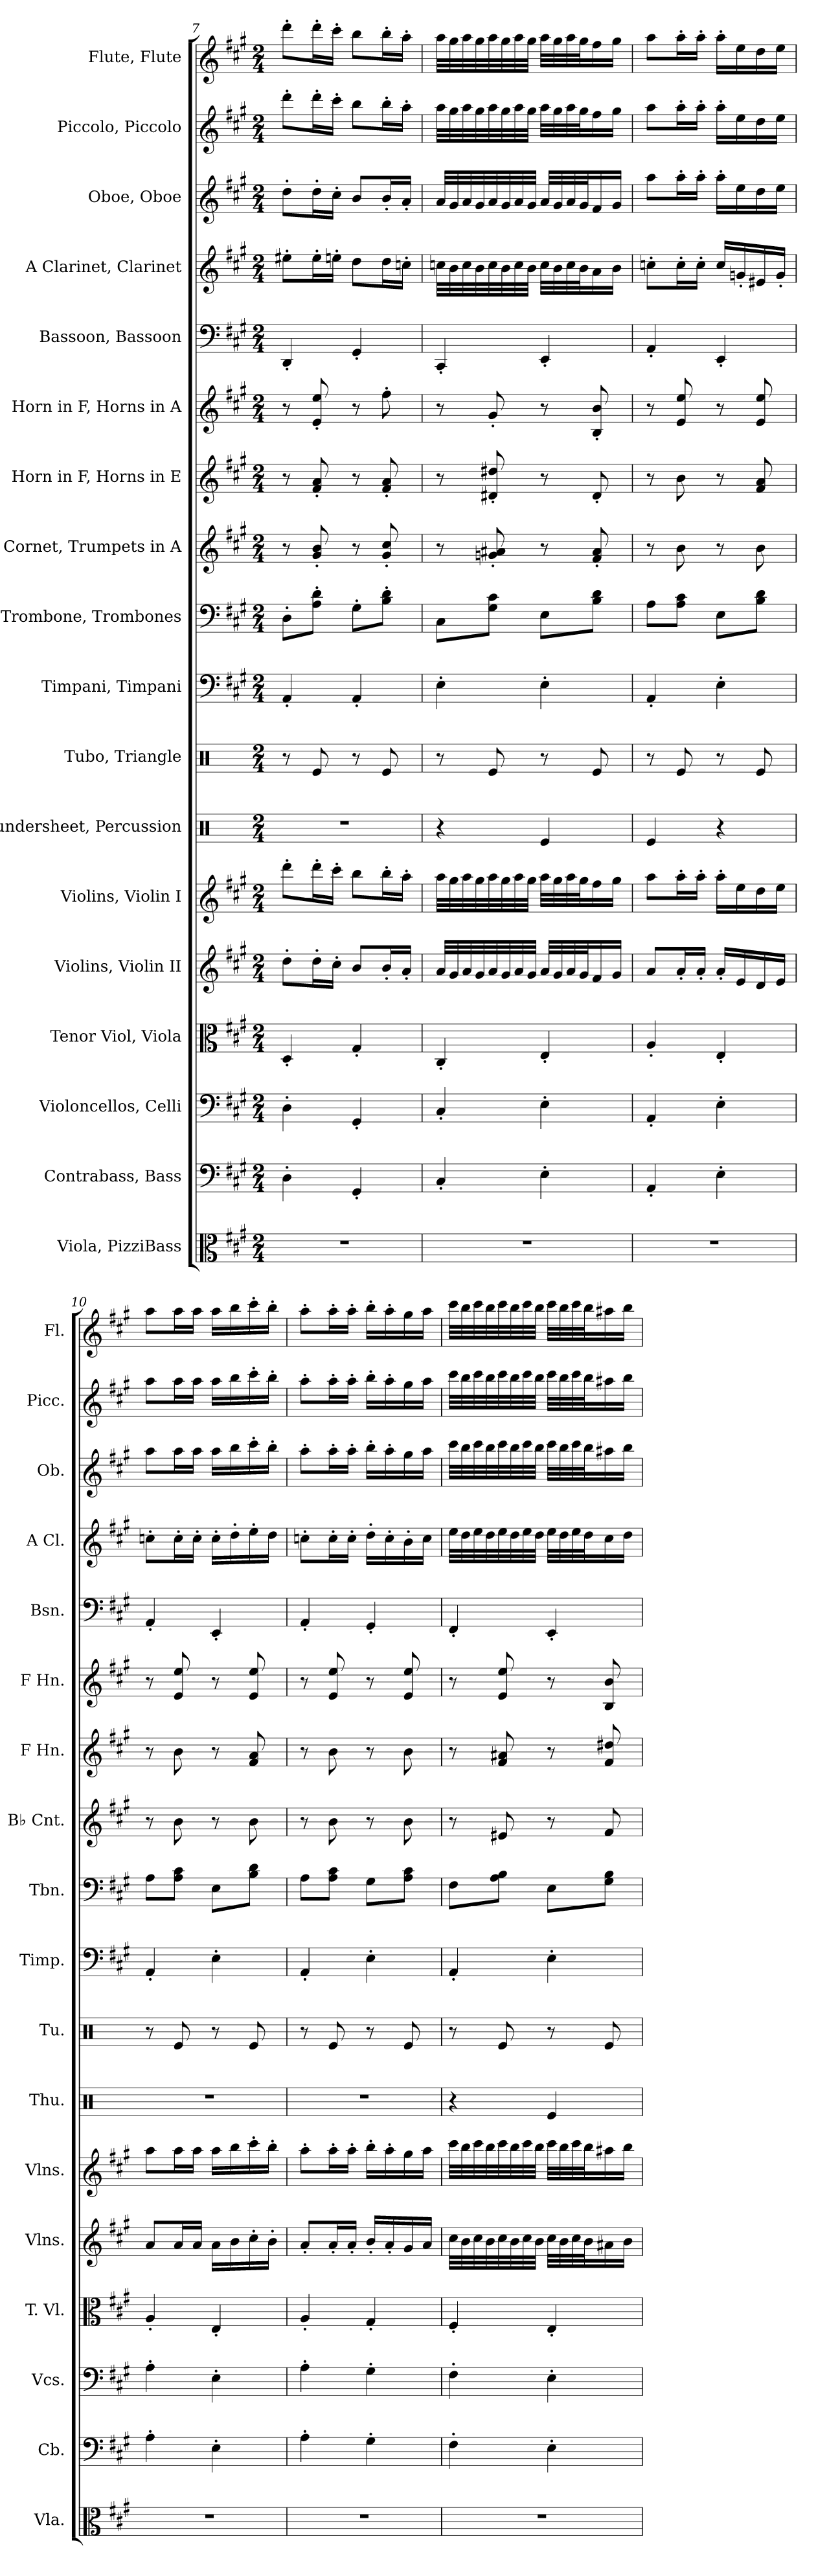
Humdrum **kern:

**kern	**kern	**kern	**kern	**kern	**kern	**kern	**kern	**kern	**kern	**kern	**kern	**kern	**kern	**kern	**kern	**kern	**kern
*part18	*part17	*part16	*part15	*part14	*part13	*part12	*part11	*part10	*part9	*part8	*part7	*part6	*part5	*part4	*part3	*part2	*part1
*staff18	*staff17	*staff16	*staff15	*staff14	*staff13	*staff12	*staff11	*staff10	*staff9	*staff8	*staff7	*staff6	*staff5	*staff4	*staff3	*staff2	*staff1
*I"Viola, PizziBass	*I"Contrabass, Bass	*I"Violoncellos, Celli	*I"Tenor Viol, Viola	*I"Violins, Violin II	*I"Violins, Violin I	*I"Thundersheet, Percussion	*I"Tubo, Triangle	*I"Timpani, Timpani	*I"Trombone, Trombones	*I"B♭ Cornet, Trumpets in A	*I"Horn in F, Horns in E	*I"Horn in F, Horns in A	*I"Bassoon, Bassoon	*I"A Clarinet, Clarinet	*I"Oboe, Oboe	*I"Piccolo, Piccolo	*I"Flute, Flute
*I'Vla.	*I'Cb.	*I'Vcs.	*I'T. Vl.	*I'Vlns.	*I'Vlns.	*I'Thu.	*I'Tu.	*I'Timp.	*I'Tbn.	*I'B♭ Cnt.	*I'F Hn.	*I'F Hn.	*I'Bsn.	*I'A Cl.	*I'Ob.	*I'Picc.	*I'Fl.
!!LO:PB:g=z
*clefC3	*clefF4	*clefF4	*clefC3	*clefG2	*clefG2	*clefX	*clefX	*clefF4	*clefF4	*clefG2	*clefG2	*clefG2	*clefF4	*clefG2	*clefG2	*clefG2	*clefG2
*	*ITrd7c12	*	*	*	*	*	*	*	*	*ITrd1c2	*ITrd4c7	*ITrd4c7	*	*ITrd2c3	*	*ITrd-7c-12	*
*k[f#c#g#]	*k[f#c#g#]	*k[f#c#g#]	*k[f#c#g#]	*k[f#c#g#]	*k[f#c#g#]	*k[]	*k[]	*k[f#c#g#]	*k[f#c#g#]	*k[f#]	*k[f#c#]	*k[f#c#]	*k[f#c#g#]	*k[f#c#g#d#a#e#]	*k[f#c#g#]	*k[f#c#g#]	*k[f#c#g#]
*M2/4	*M2/4	*M2/4	*M2/4	*M2/4	*M2/4	*M2/4	*M2/4	*M2/4	*M2/4	*M2/4	*M2/4	*M2/4	*M2/4	*M2/4	*M2/4	*M2/4	*M2/4
=7	=7	=7	=7	=7	=7	=7	=7	=7	=7	=7	=7	=7	=7	=7	=7	=7	=7
2r	4DD'\	4D'\	4D'/	8dd'\L	8ddd'\L	2r	8r	4AA'/	8D'\L	8r	8r	8r	4DD'/	8cc##X'\L	8dd'\L	8dddd'\L	8ddd'\L
.	.	.	.	16dd'\L	16ddd'\L	.	8Re/	.	8A\' 8d\'J	8f#/' 8a/'	8B/' 8d/'	8A/' 8a/'	.	16cc##'\L	16dd'\L	16dddd'\L	16ddd'\L
.	.	.	.	16cc#'\JJ	16ccc#'\JJ	.	.	.	.	.	.	.	.	16cc#X'\JJ	16cc#'\JJ	16cccc#'\JJ	16ccc#'\JJ
.	4GGG#'/	4GG#'/	4G#'/	8b/L	8bb\L	.	8r	4AA'/	8G#'\L	8r	8r	8r	4GG#'/	8b\L	8b/L	8bbb\L	8bb\L
.	.	.	.	16b'/L	16bb'\L	.	8Re/	.	8B\' 8d\'J	8f#/' 8b/'	8B/' 8d/'	8b'\	.	16b\L	16b'/L	16bbb'\L	16bb'\L
.	.	.	.	16a'/JJ	16aa'\JJ	.	.	.	.	.	.	.	.	16an'\JJ	16a'/JJ	16aaa'\JJ	16aa'\JJ
=8	=8	=8	=8	=8	=8	=8	=8	=8	=8	=8	=8	=8	=8	=8	=8	=8	=8
2r	4CC#'/	4C#'/	4C#'/	32a/LLL	32aa\LLL	4r	8r	4E'\	8C#\L	8r	8r	8r	4CC#'/	32an\LLL	32a/LLL	32aaa\LLL	32aa\LLL
.	.	.	.	32g#/	32gg#\	.	.	.	.	.	.	.	.	32g#\	32g#/	32ggg#\	32gg#\
.	.	.	.	32a/	32aa\	.	.	.	.	.	.	.	.	32a\	32a/	32aaa\	32aa\
.	.	.	.	32g#/	32gg#\	.	.	.	.	.	.	.	.	32g#\	32g#/	32ggg#\	32gg#\
.	.	.	.	32a/	32aa\	.	8Re/	.	8G#\ 8c#\J	8fn/' 8g#X/'	8G#X/' 8g#X/'	8c#'/	.	32a\	32a/	32aaa\	32aa\
.	.	.	.	32g#/	32gg#\	.	.	.	.	.	.	.	.	32g#\	32g#/	32ggg#\	32gg#\
.	.	.	.	32a/	32aa\	.	.	.	.	.	.	.	.	32a\	32a/	32aaa\	32aa\
.	.	.	.	32g#/JJJ	32gg#\JJJ	.	.	.	.	.	.	.	.	32g#\JJJ	32g#/JJJ	32ggg#\JJJ	32gg#\JJJ
.	4EE'\	4E'\	4E'/	32a/LLL	32aa\LLL	4Re/	8r	4E'\	8E\L	8r	8r	8r	4EE'/	32a\LLL	32a/LLL	32aaa\LLL	32aa\LLL
.	.	.	.	32g#/	32gg#\	.	.	.	.	.	.	.	.	32g#\	32g#/	32ggg#\	32gg#\
.	.	.	.	32a/	32aa\	.	.	.	.	.	.	.	.	32a\	32a/	32aaa\	32aa\
.	.	.	.	32g#/J	32gg#\J	.	.	.	.	.	.	.	.	32g#\J	32g#/J	32ggg#\J	32gg#\J
.	.	.	.	16f#/	16ff#\	.	8Re/	.	8B\ 8d\J	8e/' 8g#/'	8G#'/	8E/' 8e/'	.	16f#\	16f#/	16fff#\	16ff#\
.	.	.	.	16g#/JJ	16gg#\JJ	.	.	.	.	.	.	.	.	16g#\JJ	16g#/JJ	16ggg#\JJ	16gg#\JJ
=9	=9	=9	=9	=9	=9	=9	=9	=9	=9	=9	=9	=9	=9	=9	=9	=9	=9
2r	4AAA'/	4AA'/	4A'/	8a/L	8aa\L	4Re/	8r	4AA'/	8A\L	8r	8r	8r	4AA'/	8an'\L	8aa\L	8aaa\L	8aa\L
.	.	.	.	16a'/L	16aa'\L	.	8Re/	.	8A\ 8c#\J	8a\	8e\	8A/ 8a/	.	16a'\L	16aa'\L	16aaa'\L	16aa'\L
.	.	.	.	16a'/JJ	16aa'\JJ	.	.	.	.	.	.	.	.	16a'\JJ	16aa'\JJ	16aaa'\JJ	16aa'\JJ
.	4EE'\	4E'\	4E'/	16a'/LL	16aa'\LL	4r	8r	4E'\	8E\L	8r	8r	8r	4EE'/	16a/LL	16aa'\LL	16aaa'\LL	16aa'\LL
.	.	.	.	16e/	16ee\	.	.	.	.	.	.	.	.	16en'/	16ee\	16eee\	16ee\
.	.	.	.	16d/	16dd\	.	8Re/	.	8B\ 8d\J	8a\	8B/ 8d/	8A/ 8a/	.	16c##X/	16dd\	16ddd\	16dd\
.	.	.	.	16e/JJ	16ee\JJ	.	.	.	.	.	.	.	.	16e'/JJ	16ee\JJ	16eee\JJ	16ee\JJ
!!LO:PB:g=z
=10	=10	=10	=10	=10	=10	=10	=10	=10	=10	=10	=10	=10	=10	=10	=10	=10	=10
2r	4AA'\	4A'\	4A'/	8a/L	8aa\L	2r	8r	4AA'/	8A\L	8r	8r	8r	4AA'/	8an'\L	8aa\L	8aaa\L	8aa\L
.	.	.	.	16a/L	16aa\L	.	8Re/	.	8A\ 8c#\J	8a\	8e\	8A/ 8a/	.	16a'\L	16aa\L	16aaa\L	16aa\L
.	.	.	.	16a/JJ	16aa\JJ	.	.	.	.	.	.	.	.	16a'\JJ	16aa\JJ	16aaa\JJ	16aa\JJ
.	4EE'\	4E'\	4E'/	16a\LL	16aa\LL	.	8r	4E'\	8E\L	8r	8r	8r	4EE'/	16a'\LL	16aa\LL	16aaa\LL	16aa\LL
.	.	.	.	16b\	16bb\	.	.	.	.	.	.	.	.	16b'\	16bb\	16bbb\	16bb\
.	.	.	.	16cc#'\	16ccc#'\	.	8Re/	.	8B\ 8d\J	8a\	8B/ 8d/	8A/ 8a/	.	16cc#'\	16ccc#'\	16cccc#'\	16ccc#'\
.	.	.	.	16b'\JJ	16bb'\JJ	.	.	.	.	.	.	.	.	16b\JJ	16bb'\JJ	16bbb'\JJ	16bb'\JJ
=11	=11	=11	=11	=11	=11	=11	=11	=11	=11	=11	=11	=11	=11	=11	=11	=11	=11
2r	4AA'\	4A'\	4A'/	8a'/L	8aa'\L	2r	8r	4AA'/	8A\L	8r	8r	8r	4AA'/	8an'\L	8aa'\L	8aaa'\L	8aa'\L
.	.	.	.	16a'/L	16aa'\L	.	8Re/	.	8A\ 8c#\J	8a\	8e\	8A/ 8a/	.	16a'\L	16aa'\L	16aaa'\L	16aa'\L
.	.	.	.	16a'/JJ	16aa'\JJ	.	.	.	.	.	.	.	.	16a'\JJ	16aa'\JJ	16aaa'\JJ	16aa'\JJ
.	4GG#'\	4G#'\	4G#'/	16b'/LL	16bb'\LL	.	8r	4E'\	8G#\L	8r	8r	8r	4GG#'/	16b'\LL	16bb'\LL	16bbb'\LL	16bb'\LL
.	.	.	.	16a'/	16aa'\	.	.	.	.	.	.	.	.	16a'\	16aa'\	16aaa'\	16aa'\
.	.	.	.	16g#/	16gg#\	.	8Re/	.	8A\ 8c#\J	8a\	8e\	8A/ 8a/	.	16g#'\	16gg#\	16ggg#\	16gg#\
.	.	.	.	16a/JJ	16aa\JJ	.	.	.	.	.	.	.	.	16a\JJ	16aa\JJ	16aaa\JJ	16aa\JJ
=12	=12	=12	=12	=12	=12	=12	=12	=12	=12	=12	=12	=12	=12	=12	=12	=12	=12
2r	4FF#'\	4F#'\	4F#'/	32cc#\LLL	32ccc#\LLL	4r	8r	4AA'/	8F#\L	8r	8r	8r	4FF#'/	32cc#\LLL	32ccc#\LLL	32cccc#\LLL	32ccc#\LLL
.	.	.	.	32b\	32bb\	.	.	.	.	.	.	.	.	32b\	32bb\	32bbb\	32bb\
.	.	.	.	32cc#\	32ccc#\	.	.	.	.	.	.	.	.	32cc#\	32ccc#\	32cccc#\	32ccc#\
.	.	.	.	32b\	32bb\	.	.	.	.	.	.	.	.	32b\	32bb\	32bbb\	32bb\
.	.	.	.	32cc#\	32ccc#\	.	8Re/	.	8A\ 8B\J	8d#X/	8B/ 8d#X/	8A/ 8a/	.	32cc#\	32ccc#\	32cccc#\	32ccc#\
.	.	.	.	32b\	32bb\	.	.	.	.	.	.	.	.	32b\	32bb\	32bbb\	32bb\
.	.	.	.	32cc#\	32ccc#\	.	.	.	.	.	.	.	.	32cc#\	32ccc#\	32cccc#\	32ccc#\
.	.	.	.	32b\JJJ	32bb\JJJ	.	.	.	.	.	.	.	.	32b\JJJ	32bb\JJJ	32bbb\JJJ	32bb\JJJ
.	4EE'\	4E'\	4E'/	32cc#\LLL	32ccc#\LLL	4Re/	8r	4E'\	8E\L	8r	8r	8r	4EE'/	32cc#\LLL	32ccc#\LLL	32cccc#\LLL	32ccc#\LLL
.	.	.	.	32b\	32bb\	.	.	.	.	.	.	.	.	32b\	32bb\	32bbb\	32bb\
.	.	.	.	32cc#\	32ccc#\	.	.	.	.	.	.	.	.	32cc#\	32ccc#\	32cccc#\	32ccc#\
.	.	.	.	32b\J	32bb\J	.	.	.	.	.	.	.	.	32b\J	32bb\J	32bbb\J	32bb\J
.	.	.	.	16a#X\	16aa#X\	.	8Re/	.	8G#\ 8B\J	8e/	8B/ 8g#X/	8E/ 8e/	.	16a#\	16aa#X\	16aaa#X\	16aa#X\
.	.	.	.	16b\JJ	16bb\JJ	.	.	.	.	.	.	.	.	16b\JJ	16bb\JJ	16bbb\JJ	16bb\JJ
=	=	=	=	=	=	=	=	=	=	=	=	=	=	=	=	=	=
*-	*-	*-	*-	*-	*-	*-	*-	*-	*-	*-	*-	*-	*-	*-	*-	*-	*-
